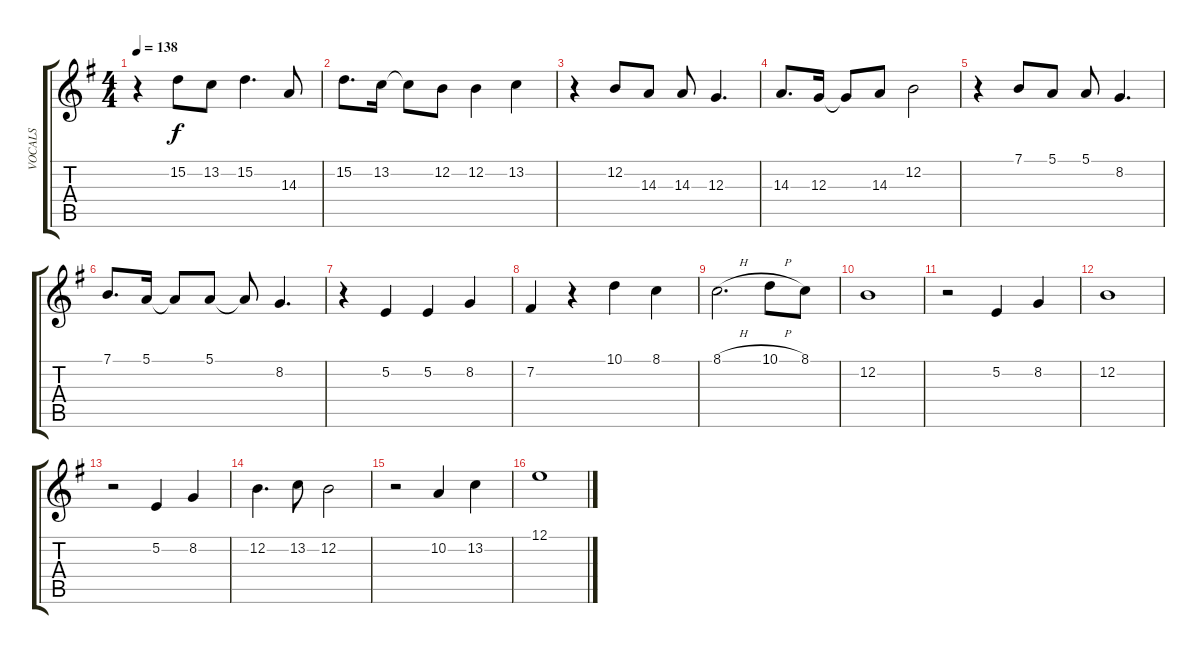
\track ("VOCALS" "VOCALS") {instrument stringensemble1}
\staff {score tabs}
\tuning (E4 B3 G3 D3 A2 E2) {hide}
\ts (4 4)
\tempo 138
\clef g2
\ks eminor
r.4{dy f} 15.2.8 13.2.8 15.2.4{d} 14.3.8 |
15.2.8{d} 13.2.16 13.2{t}.8 12.2.8 12.2.4 13.2.4 |
r.4 12.2.8 14.3.8 14.3.8 12.3.4{d} |
14.3.8{d} 12.3.16 12.3{t}.8 14.3.8 12.2.2 |
r.4 7.1.8 5.1.8 5.1.8 8.2.4{d} |
7.1.8{d} 5.1.16 5.1{t}.8 5.1.8 5.1{t}.8 8.2.4{d} |
r.4 5.2.4 5.2.4 8.2.4 |
7.2.4 r.4 10.1.4 8.1.4 |
8.1{h}.2{d} 10.1{h}.8 8.1.8 |
12.2.1 |
r.2 5.2.4 8.2.4 |
12.2.1 |
r.2 5.2.4 8.2.4 |
12.2.4{d} 13.2.8 12.2.2 |
r.2 10.2.4 13.2.4 |
12.1.1
